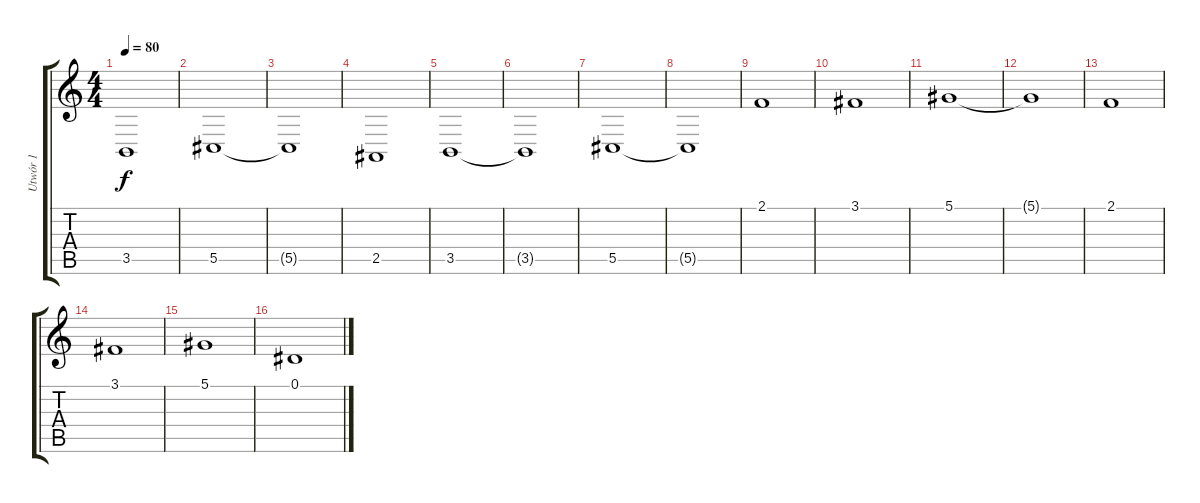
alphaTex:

\track ("Utwór 1" "Utwór 1") {instrument synthstrings1}
\staff {score tabs}
\tuning (Eb4 Bb3 Gb3 Db3 Ab2 Eb2) {hide}
\ts (4 4)
\tempo 80
\clef g2
\ks c
3.5{t}.1{dy f} |
5.5.1 |
5.5{t}.1 |
2.5.1 |
3.5.1 |
3.5{t}.1 |
5.5.1 |
5.5{t}.1 |
2.1.1 |
3.1.1 |
5.1.1 |
5.1{t}.1 |
2.1.1 |
3.1.1 |
5.1.1 |
0.1.1
